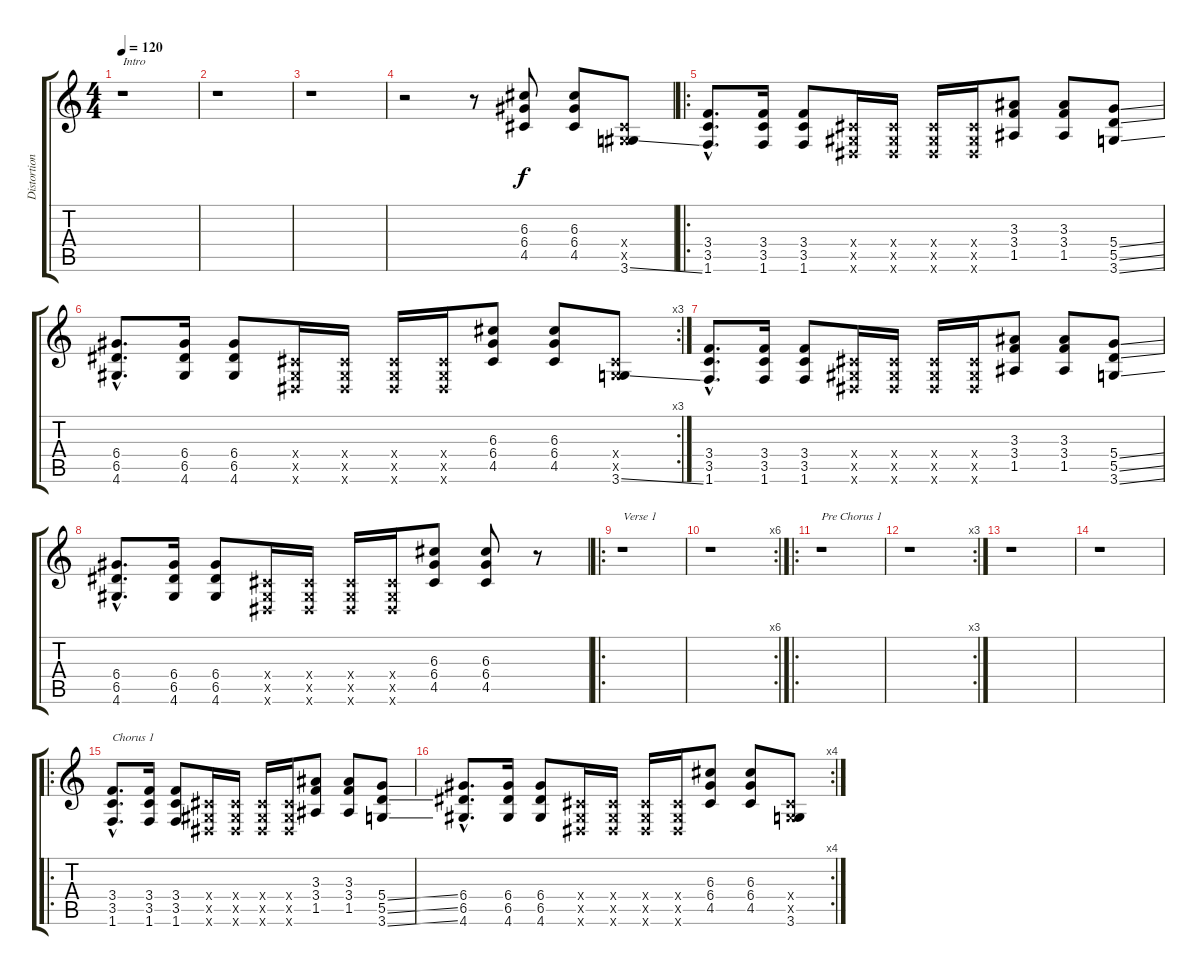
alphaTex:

\track ("Distortion Guitar" "Distortion") {instrument distortionguitar}
\staff {score tabs}
\tuning (E4 B3 G3 D3 A2 E2) {hide}
\ts (4 4)
\tempo 120
\clef g2
\ks c
r.1{txt "Intro" dy f instrument distortionguitar} |
r.1 |
r.1 |
r.2 r.8 (6.3 6.4 4.5).8 (6.3 6.4 4.5).8 (-1.4{x} -1.5{x} 3.6{ss}).8 |
\ro
(3.4{hac} 3.5{hac} 1.6{hac}).8{d} (3.4 3.5 1.6).16 (3.4 3.5 1.6).8 (-1.4{x} -1.5{x} -1.6{x}).16 (-1.4{x} -1.5{x} -1.6{x}).16 (-1.4{x} -1.5{x} -1.6{x}).16 (-1.4{x} -1.5{x} -1.6{x}).16 (3.3 3.4 1.5).8 (3.3 3.4 1.5).8 (5.4{ss} 5.5{ss} 3.6{ss}).8 |
\rc 3
(6.4{hac} 6.5{hac} 4.6{hac}).8{d} (6.4 6.5 4.6).16 (6.4 6.5 4.6).8 (-1.4{x} -1.5{x} -1.6{x}).16 (-1.4{x} -1.5{x} -1.6{x}).16 (-1.4{x} -1.5{x} -1.6{x}).16 (-1.4{x} -1.5{x} -1.6{x}).16 (6.3 6.4 4.5).8 (6.3 6.4 4.5).8 (-1.4{x} -1.5{x} 3.6{ss}).8 |
(3.4{hac} 3.5{hac} 1.6{hac}).8{d} (3.4 3.5 1.6).16 (3.4 3.5 1.6).8 (-1.4{x} -1.5{x} -1.6{x}).16 (-1.4{x} -1.5{x} -1.6{x}).16 (-1.4{x} -1.5{x} -1.6{x}).16 (-1.4{x} -1.5{x} -1.6{x}).16 (3.3 3.4 1.5).8 (3.3 3.4 1.5).8 (5.4{ss} 5.5{ss} 3.6{ss}).8 |
(6.4{hac} 6.5{hac} 4.6{hac}).8{d} (6.4 6.5 4.6).16 (6.4 6.5 4.6).8 (-1.4{x} -1.5{x} -1.6{x}).16 (-1.4{x} -1.5{x} -1.6{x}).16 (-1.4{x} -1.5{x} -1.6{x}).16 (-1.4{x} -1.5{x} -1.6{x}).16 (6.3 6.4 4.5).8 (6.3 6.4 4.5).8 r.8 |
\ro
r.1{txt "Verse 1"} |
\rc 6
r.1 |
\ro
r.1{txt "Pre Chorus 1"} |
\rc 3
r.1 |
r.1 |
r.1 |
\ro
(3.4{hac} 3.5{hac} 1.6{hac}).8{d txt "Chorus 1"} (3.4 3.5 1.6).16 (3.4 3.5 1.6).8 (-1.4{x} -1.5{x} -1.6{x}).16 (-1.4{x} -1.5{x} -1.6{x}).16 (-1.4{x} -1.5{x} -1.6{x}).16 (-1.4{x} -1.5{x} -1.6{x}).16 (3.3 3.4 1.5).8 (3.3 3.4 1.5).8 (5.4{ss} 5.5{ss} 3.6{ss}).8 |
\rc 4
(6.4{hac} 6.5{hac} 4.6{hac}).8{d} (6.4 6.5 4.6).16 (6.4 6.5 4.6).8 (-1.4{x} -1.5{x} -1.6{x}).16 (-1.4{x} -1.5{x} -1.6{x}).16 (-1.4{x} -1.5{x} -1.6{x}).16 (-1.4{x} -1.5{x} -1.6{x}).16 (6.3 6.4 4.5).8 (6.3 6.4 4.5).8 (-1.4{x} -1.5{x} 3.6{ss}).8
